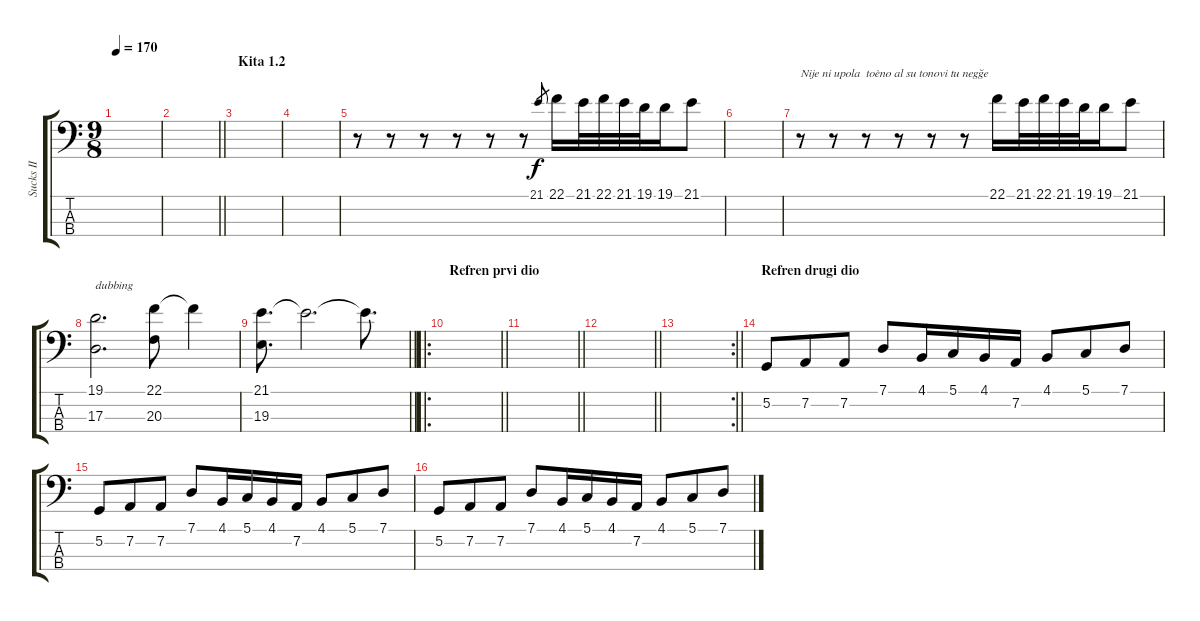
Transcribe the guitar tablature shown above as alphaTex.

\track ("Sucks II" "Sucks II") {instrument tenorsax}
\staff {score tabs}
\tuning (G2 D2 A1 E1) {hide}
\ts (9 8)
\tempo 170
\clef f4
\ks c
|
\barLineRight lightlight
|
\section ("" "Kita 1.2")
|
|
r.8 r.8 r.8 r.8 r.8 r.8 21.1.8{gr} 22.1.16 21.1.32 22.1.32 21.1.32 19.1.32 19.1.16 21.1.8 |
|
r.8{txt "Nije ni upola  toèno al su tonovi tu negğe"} r.8 r.8 r.8 r.8 r.8 22.1.16 21.1.32 22.1.32 21.1.32 19.1.32 19.1.16 21.1.8 |
(19.1 17.3).2{d txt "dubbing"} (22.1 20.3).8 22.1{t}.4 |
\barLineRight lightlight
(21.1 19.3).8{d} 21.1{t}.2{d} 21.1{t}.8{d} |
\ro
\section ("" "Refren prvi dio")
\barLineRight lightlight
|
\barLineRight lightlight
|
\barLineRight lightlight
|
\rc 2
\barLineRight lightlight
|
\section ("" "Refren drugi dio")
5.2.8 7.2.8 7.2.8 7.1.8 4.1.16 5.1.16 4.1.16 7.2.16 4.1.8 5.1.8 7.1.8 |
5.2.8 7.2.8 7.2.8 7.1.8 4.1.16 5.1.16 4.1.16 7.2.16 4.1.8 5.1.8 7.1.8 |
5.2.8 7.2.8 7.2.8 7.1.8 4.1.16 5.1.16 4.1.16 7.2.16 4.1.8 5.1.8 7.1.8
